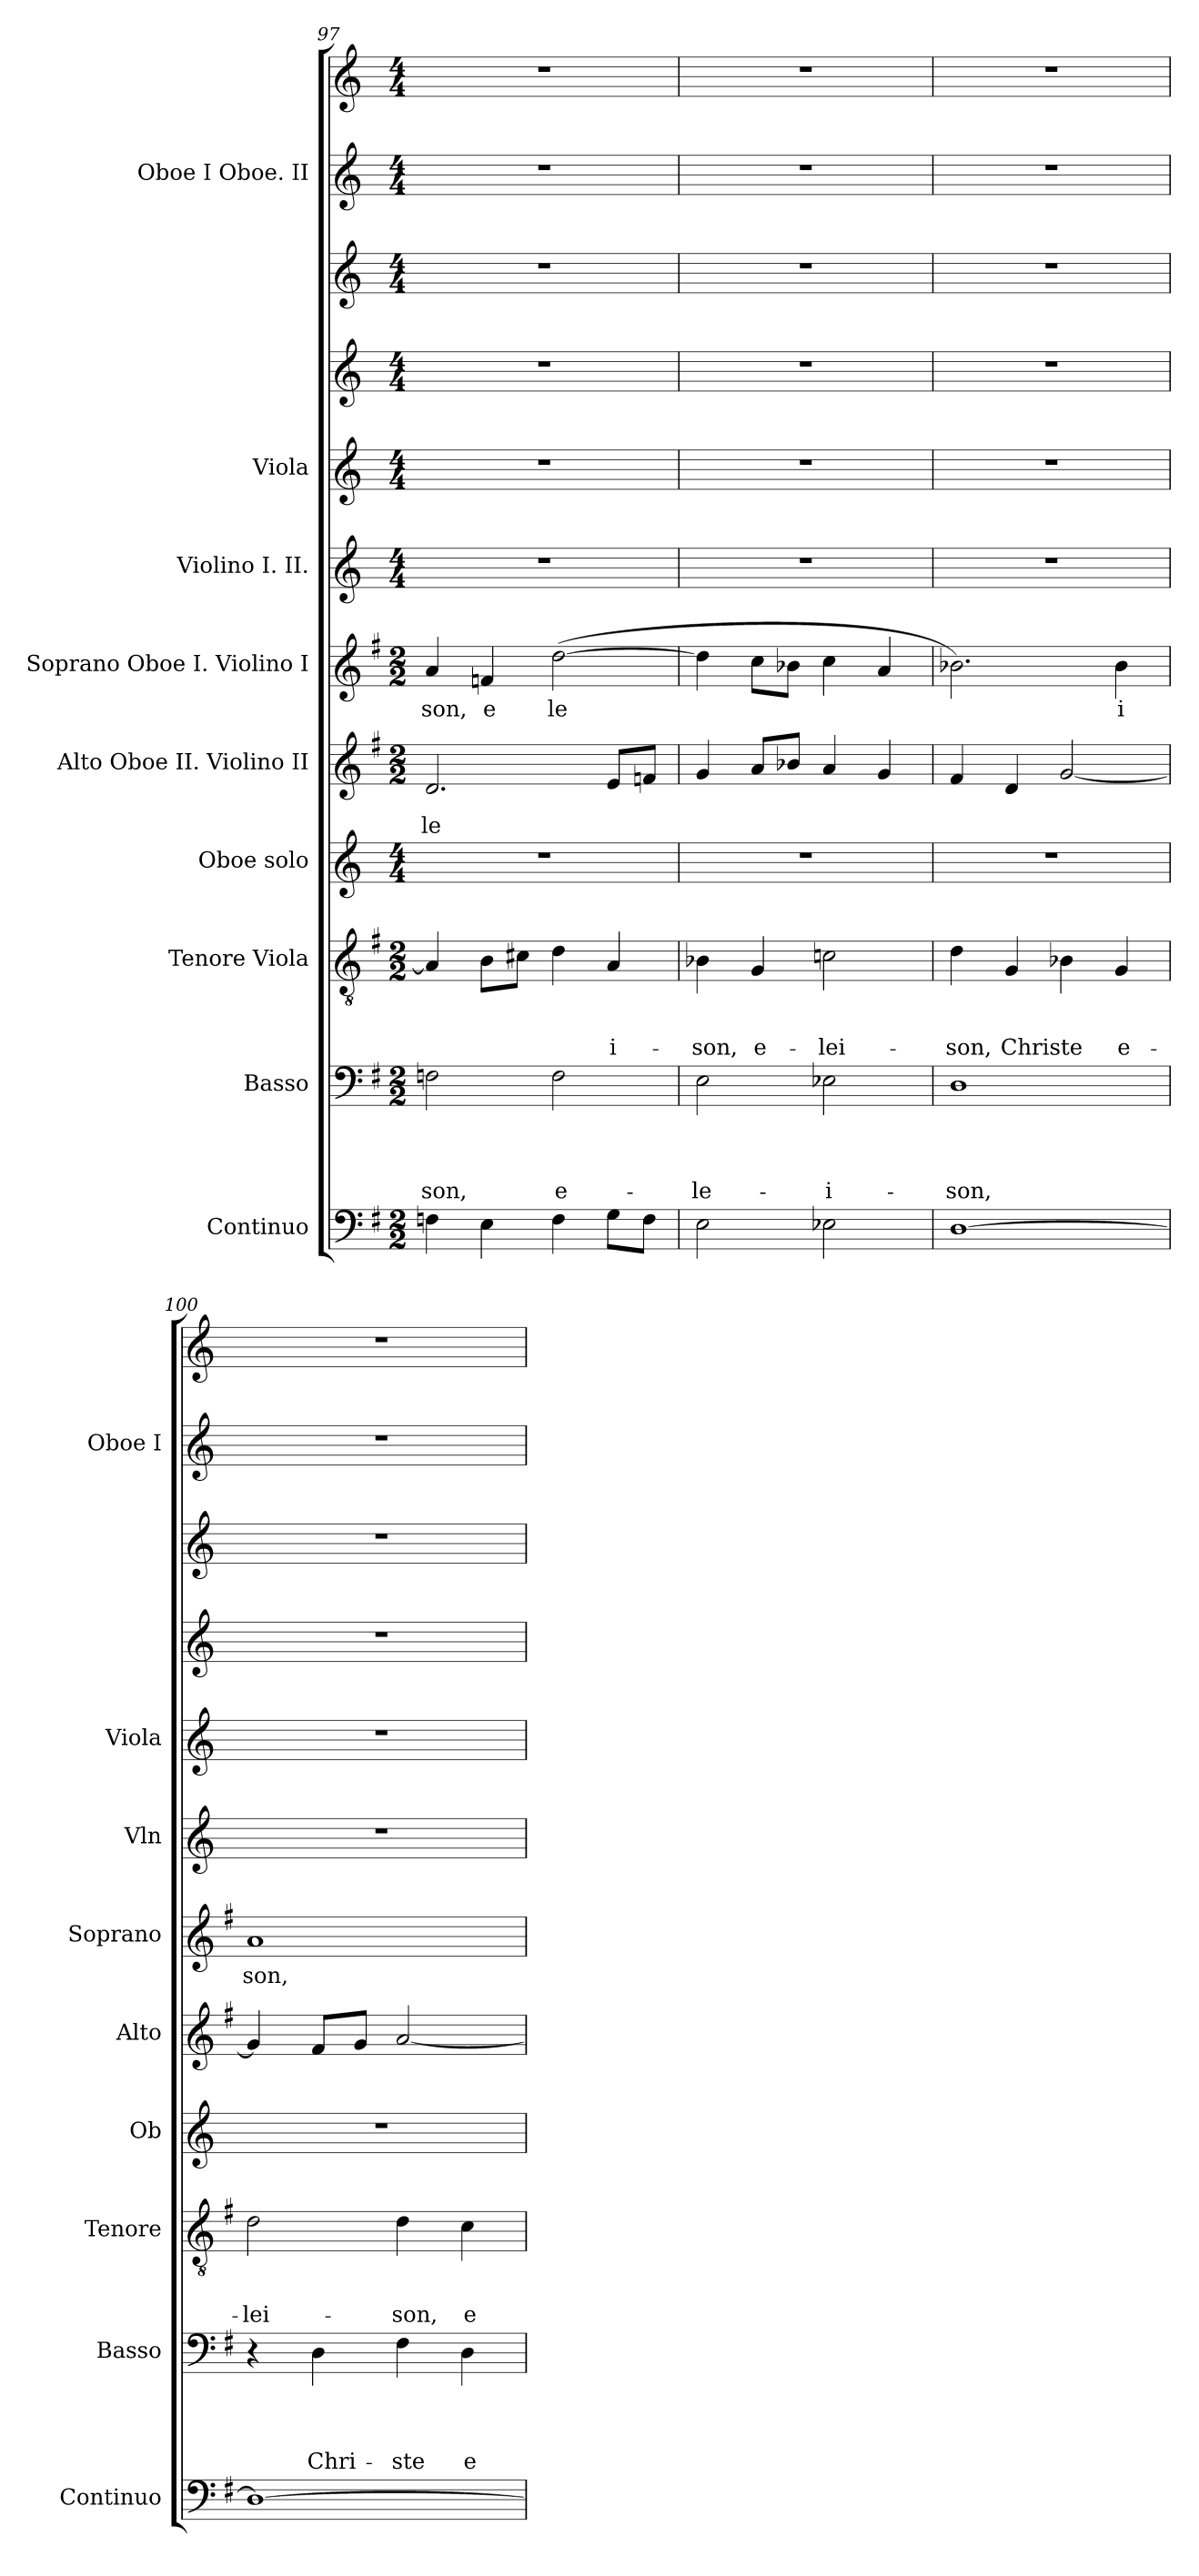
**kern	**kern	**text	**text	**text	**text	**kern	**text	**text	**text	**kern	**kern	**text	**text	**kern	**text	**kern	**kern	**kern	**kern	**kern	**kern
*part11	*part10	*part10	*part10	*part10	*part10	*part9	*part9	*part9	*part9	*part8	*part7	*part7	*part7	*part6	*part6	*part5	*part4	*part3	*part2	*part1	*part1
*staff12	*staff11	*staff11	*staff11	*staff11	*staff11	*staff10	*staff10	*staff10	*staff10	*staff9	*staff8	*staff8	*staff8	*staff7	*staff7	*staff6	*staff5	*staff4	*staff3	*staff2	*staff1
*I"Continuo	*I"Basso	*	*	*	*	*I"Tenore Viola	*	*	*	*I"Oboe solo	*I"Alto Oboe II. Violino II	*	*	*I"Soprano Oboe I. Violino I	*	*I"Violino I. II.	*I"Viola	*	*	*I"Oboe I Oboe. II	*
*I'Continuo	*I'Basso	*	*	*	*	*I'Tenore	*	*	*	*I'Ob	*I'Alto	*	*	*I'Soprano	*	*I'Vln	*I'Viola	*	*	*I'Oboe I	*
*clefF4	*clefF4	*	*	*	*	*clefGv2	*	*	*	*clefG2	*clefG2	*	*	*clefG2	*	*clefG2	*clefG2	*clefG2	*clefG2	*clefG2	*clefG2
*k[f#]	*k[f#]	*	*	*	*	*k[f#]	*	*	*	*k[]	*k[f#]	*	*	*k[f#]	*	*k[]	*k[]	*k[]	*k[]	*k[]	*k[]
*G:	*G:	*	*	*	*	*G:	*	*	*	*C:	*G:	*	*	*G:	*	*C:	*C:	*C:	*C:	*C:	*C:
*M2/2	*M2/2	*	*	*	*	*M2/2	*	*	*	*M4/4	*M2/2	*	*	*M2/2	*	*M4/4	*M4/4	*M4/4	*M4/4	*M4/4	*M4/4
=97	=97	=97	=97	=97	=97	=97	=97	=97	=97	=97	=97	=97	=97	=97	=97	=97	=97	=97	=97	=97	=97
!	!	!	!	!	!LO:LY:b	!	!	!	!	!	!	!	!LO:LY:b	!	!LO:LY:b	!	!	!	!	!	!
4Fn\	2Fn\	.	.	.	-son,	4A/]	.	.	.	1r	2.d/	.	le	4a/	son,	1r	1r	1r	1r	1r	1r
!	!	!	!	!	!	!	!	!	!	!	!	!	!	!	!LO:LY:b	!	!	!	!	!	!
4E\	.	.	.	.	.	8B\L	.	.	.	.	.	.	.	4fn/	e	.	.	.	.	.	.
.	.	.	.	.	.	8c#X\J	.	.	.	.	.	.	.	.	.	.	.	.	.	.	.
!	!	!	!	!	!LO:LY:b	!	!	!	!	!	!	!	!	!	!LO:LY:b	!	!	!	!	!	!
4F\	2F\	.	.	.	e-	4d\	.	.	.	.	.	.	.	(>[>2dd\	le	.	.	.	.	.	.
!	!	!	!	!	!	!	!	!	!LO:LY:b	!	!	!	!	!	!	!	!	!	!	!	!
8G\L	.	.	.	.	.	4A/	.	.	-i-	.	8e/L	.	.	.	.	.	.	.	.	.	.
8F\J	.	.	.	.	.	.	.	.	.	.	8fn/J	.	.	.	.	.	.	.	.	.	.
=98	=98	=98	=98	=98	=98	=98	=98	=98	=98	=98	=98	=98	=98	=98	=98	=98	=98	=98	=98	=98	=98
!	!	!	!	!	!LO:LY:b	!	!	!	!LO:LY:b	!	!	!	!	!	!	!	!	!	!	!	!
2E\	2E\	.	.	.	-le-	4B-X\	.	.	-son,	1r	4g/	.	.	4dd\]	.	1r	1r	1r	1r	1r	1r
!	!	!	!	!	!	!	!	!	!LO:LY:b	!	!	!	!	!	!	!	!	!	!	!	!
.	.	.	.	.	.	4G/	.	.	e-	.	8a/L	.	.	8cc\L	.	.	.	.	.	.	.
.	.	.	.	.	.	.	.	.	.	.	8b-X/J	.	.	8b-X\J	.	.	.	.	.	.	.
!	!	!	!	!	!LO:LY:b	!	!	!	!LO:LY:b	!	!	!	!	!	!	!	!	!	!	!	!
2E-X\	2E-X\	.	.	.	-i-	2cn\	.	.	-lei-	.	4a/	.	.	4cc\	.	.	.	.	.	.	.
.	.	.	.	.	.	.	.	.	.	.	4g/	.	.	4a/	.	.	.	.	.	.	.
=99	=99	=99	=99	=99	=99	=99	=99	=99	=99	=99	=99	=99	=99	=99	=99	=99	=99	=99	=99	=99	=99
!	!	!	!	!	!LO:LY:b	!	!	!	!LO:LY:b	!	!	!	!	!	!	!	!	!	!	!	!
[>1D	1D	.	.	.	-son,	4d\	.	.	-son,	1r	4f#/	.	.	2.b-X\)	.	1r	1r	1r	1r	1r	1r
!	!	!	!	!	!	!	!	!	!LO:LY:b	!	!	!	!	!	!	!	!	!	!	!	!
.	.	.	.	.	.	4G/	.	.	Christe	.	4d/	.	.	.	.	.	.	.	.	.	.
.	.	.	.	.	.	4B-X\	.	.	.	.	[<2g/	.	.	.	.	.	.	.	.	.	.
!	!	!	!	!	!	!	!	!	!LO:LY:b	!	!	!	!	!	!LO:LY:b	!	!	!	!	!	!
.	.	.	.	.	.	4G/	.	.	e-	.	.	.	.	4b-\	i	.	.	.	.	.	.
=100	=100	=100	=100	=100	=100	=100	=100	=100	=100	=100	=100	=100	=100	=100	=100	=100	=100	=100	=100	=100	=100
!	!	!	!	!	!	!	!	!	!LO:LY:b	!	!	!	!	!	!LO:LY:b	!	!	!	!	!	!
1D_	4r	.	.	.	.	2d\	.	.	-lei-	1r	4g/]	.	.	1a	son,	1r	1r	1r	1r	1r	1r
!	!	!	!	!	!LO:LY:b	!	!	!	!	!	!	!	!	!	!	!	!	!	!	!	!
.	4D\	.	.	.	Chri-	.	.	.	.	.	8f#/L	.	.	.	.	.	.	.	.	.	.
.	.	.	.	.	.	.	.	.	.	.	8g/J	.	.	.	.	.	.	.	.	.	.
!	!	!	!	!	!LO:LY:b	!	!	!	!LO:LY:b	!	!	!	!	!	!	!	!	!	!	!	!
.	4F#\	.	.	.	-ste	4d\	.	.	-son,	.	[<2a/	.	.	.	.	.	.	.	.	.	.
!	!	!	!	!	!LO:LY:b	!	!	!	!LO:LY:b	!	!	!	!	!	!	!	!	!	!	!	!
.	4D\	.	.	.	e-	4c\	.	.	e-	.	.	.	.	.	.	.	.	.	.	.	.
=	=	=	=	=	=	=	=	=	=	=	=	=	=	=	=	=	=	=	=	=	=
*-	*-	*-	*-	*-	*-	*-	*-	*-	*-	*-	*-	*-	*-	*-	*-	*-	*-	*-	*-	*-	*-
